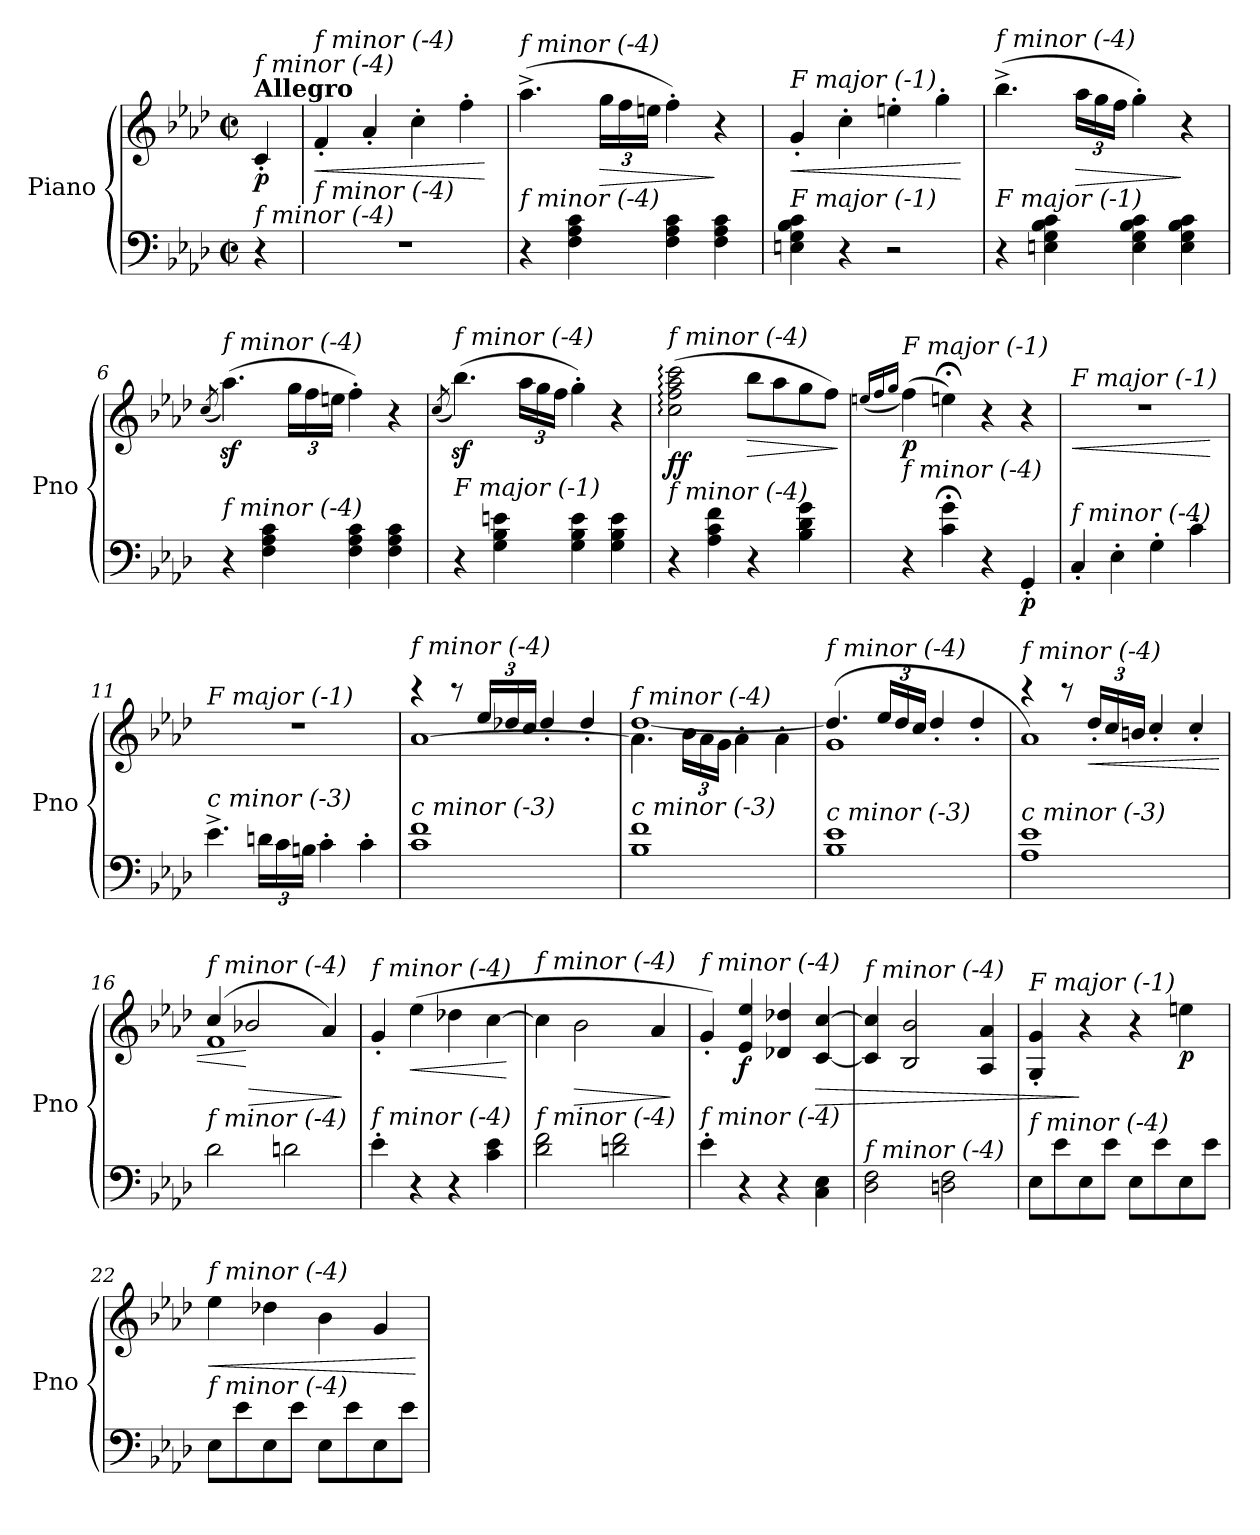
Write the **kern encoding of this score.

**kern	**kern	**dynam
*part1	*part1	*part1
*staff2	*staff1	*staff1/2
*I"Piano	*	*
*I'Pno	*	*
*clefF4	*clefG2	*
*k[b-e-a-d-]	*k[b-e-a-d-]	*
*M2/2	*M2/2	*
*met(c|)	*met(c|)	*
=1	=1	=1
!	!LO:TX:a:B:t=Allegro	!
!	!LO:TX:i:t=f minor (-4)	!
!LO:TX:i:t=f minor (-4)	!	!
!	!	!LO:DY:b
4r	4c'/	p
=2	=2	=2
!	!LO:TX:i:t=f minor (-4)	!
!LO:TX:i:t=f minor (-4)	!	!
!	!	!LO:HP:b
1r	4f'/	<
.	4a-'/	.
.	4cc'\	.
.	4ff'\	.
.	.	[
=3	=3	=3
!	!LO:TX:i:t=f minor (-4)	!
!LO:TX:i:t=f minor (-4)	!	!
4r	(>4.aa-^\	.
4F\ 4A-\ 4c\	.	.
*	*Xbrackettup	*
!	!	!LO:HP:b
.	24gg\LL	>
.	24ff\	.
.	24een\JJ	.
4F\ 4A-\ 4c\	4ff'\)	.
4F\ 4A-\ 4c\	4r	]
=4	=4	=4
!	!LO:TX:i:t=F major (-1)	!
!LO:TX:i:t=F major (-1)	!	!
!	!	!LO:HP:b
4En\ 4G\ 4B-\ 4c\	4g'/	<
4r	4cc'\	.
2r	4een'\	.
.	4gg'\	.
.	.	[
=5	=5	=5
!	!LO:TX:i:t=f minor (-4)	!
!LO:TX:i:t=F major (-1)	!	!
4r	(>4.bb-^\	.
4En\ 4G\ 4B-\ 4c\	.	.
!	!	!LO:HP:b
.	24aa-\LL	>
.	24gg\	.
.	24ff\JJ	.
4E\ 4G\ 4B-\ 4c\	4gg'\)	.
4E\ 4G\ 4B-\ 4c\	4r	]
=6	=6	=6
.	(>8qcc/	.
!	!LO:TX:i:t=f minor (-4)	!
!LO:TX:i:t=f minor (-4)	!	!
4r	(>4.aa-z<\)	.
4F\ 4A-\ 4c\	.	.
.	24gg\LL	.
.	24ff\	.
.	24een\JJ	.
4F\ 4A-\ 4c\	4ff'\)	.
4F\ 4A-\ 4c\	4r	.
!!LO:LB:g=z
=7	=7	=7
.	(>8qcc/	.
!	!LO:TX:i:t=f minor (-4)	!
!LO:TX:i:t=F major (-1)	!	!
4r	(>4.bb-z<\)	.
4G\ 4B-\ 4en\	.	.
.	24aa-\LL	.
.	24gg\	.
.	24ff\JJ	.
4G\ 4B-\ 4e\	4gg'\)	.
4G\ 4B-\ 4e\	4r	.
=8	=8	=8
!	!LO:TX:i:t=f minor (-4)	!
!LO:TX:i:t=f minor (-4)	!	!
!	!	!LO:DY:b
4r	(>2cc\: 2ff\: 2aa-\: 2ccc\:	ff
4A-\ 4c\ 4f\	.	.
!	!	!LO:HP:b
4r	8bb-\L	>
.	8aa-\	.
4B-\ 4d-\ 4g\	8gg\	.
.	8ff\J)	.
.	.	]
=9	=9	=9
.	(<16qeen/LL	.
.	16qff/	.
.	16qgg/JJ	.
!	!LO:TX:i:t=F major (-1)	!
!LO:TX:i:t=f minor (-4)	!	!
!	!	!LO:DY:b
4r	(>4ff\)	p
4c\; 4g\;	4ee;<\)	.
4r	4r	.
!	!	!LO:DY:b=2
4GG'/	4r	p
=10	=10	=10
!	!LO:TX:i:t=F major (-1)	!
!LO:TX:i:t=f minor (-4)	!	!
!	!	!LO:HP:b
4C'/	1r	<
4E-'\	.	.
4G'\	.	.
4c'\	.	.
.	.	[
=11	=11	=11
!	!LO:TX:i:t=F major (-1)	!
!LO:TX:i:t=c minor (-3)	!	!
4.e-^\	1r	.
*Xbrackettup	*	*
24dn\LL	.	.
24c\	.	.
24Bn\JJ	.	.
4c'\	.	.
4c'\	.	.
=12	=12	=12
*	*^	*
!	!LO:TX:i:t=f minor (-4)	!	!
!LO:TX:i:t=c minor (-3)	!	!	!
1c 1f	[1a-	4rccc	.
.	.	8rccc	.
.	.	24ee-/LL	.
.	.	24dd-X/	.
.	.	24cc/JJ	.
.	.	4dd-'/	.
.	.	4dd-'/	.
!!LO:LB:g=z	!!
=13	=13	=13	=13
!	!LO:TX:i:t=f minor (-4)	!	!
!LO:TX:i:t=c minor (-3)	!	!	!
1B- 1f	4.a-\]	[1dd-	.
.	24b-\LL	.	.
.	24a-\	.	.
.	24g\JJ	.	.
.	4a-'\	.	.
.	4a-'\	.	.
=14	=14	=14	=14
!	!LO:TX:i:t=f minor (-4)	!	!
!LO:TX:i:t=c minor (-3)	!	!	!
1B- 1e-	(>1g	4.dd-/]	.
.	.	24ee-/LL	.
.	.	24dd-/	.
.	.	24cc/JJ	.
.	.	4dd-'/	.
.	.	4dd-'/	.
=15	=15	=15	=15
!	!LO:TX:i:t=f minor (-4)	!	!
!LO:TX:i:t=c minor (-3)	!	!	!
1A- 1e-	1a-)	4rccc	.
.	.	8rccc	.
!	!	!	!LO:HP:b
.	.	24dd-'/LL	<
.	.	24cc/	.
.	.	24bn/JJ	.
.	.	4cc'/	.
.	.	4cc'/	.
=16	=16	=16	=16
!	!LO:TX:i:t=f minor (-4)	!	!
!LO:TX:i:t=f minor (-4)	!	!	!
2d-\	(>4cc/	1f	.
!	!	!	!LO:HP:n=1:b
.	2b-X/	.	[ >
2dn\	.	.	.
.	4a-/)	.	.
*	*v	*v	*
.	.	]
=17	=17	=17
!	!LO:TX:i:t=f minor (-4)	!
!LO:TX:i:t=f minor (-4)	!	!
4e-'\	4g'/	.
!	!	!LO:HP:b
4r	(>4ee-\	<
4r	4dd-X\	.
4c\ 4e-\	[4cc\	.
.	.	[
=18	=18	=18
!	!LO:TX:i:t=f minor (-4)	!
!LO:TX:i:t=f minor (-4)	!	!
2d-\ 2f\	4cc\]	.
!	!	!LO:HP:b
.	2b-\	>
2dn\ 2f\	.	.
.	4a-/	.
.	.	]
=19	=19	=19
!	!LO:TX:i:t=f minor (-4)	!
!LO:TX:i:t=f minor (-4)	!	!
4e-'\	4g'/)	.
!	!	!LO:DY:b
4r	4e-/ 4ee-/	f
4r	4d-X/ 4dd-X/	.
!	!	!LO:HP:b
4C\ 4E-\	[4c/ [4cc/	>
=20	=20	=20
!	!LO:TX:i:t=f minor (-4)	!
!LO:TX:i:t=f minor (-4)	!	!
2D-\ 2F\	4c/] 4cc/]	.
.	2B-/ 2b-/	.
2Dn\ 2F\	.	.
.	4A-/ 4a-/	.
!!LO:LB:g=z
=21	=21	=21
!	!LO:TX:i:t=F major (-1)	!
!LO:TX:i:t=f minor (-4)	!	!
8E-\L	4G/' 4g/'	.
8e-\	.	.
8E-\	4r	]
8e-\J	.	.
8E-\L	4r	.
8e-\	.	.
!	!	!LO:DY:b
8E-\	4eeni\	p
8e-\J	.	.
=22	=22	=22
!	!LO:TX:i:t=f minor (-4)	!
!LO:TX:i:t=f minor (-4)	!	!
!	!	!LO:HP:b
8E-\L	4ee-\	<
8e-\	.	.
8E-\	4dd-X\	.
8e-\J	.	.
8E-\L	4b-\	.
8e-\	.	.
8E-\	4g/	.
8e-\J	.	.
.	.	[
=	=	=
*-	*-	*-
